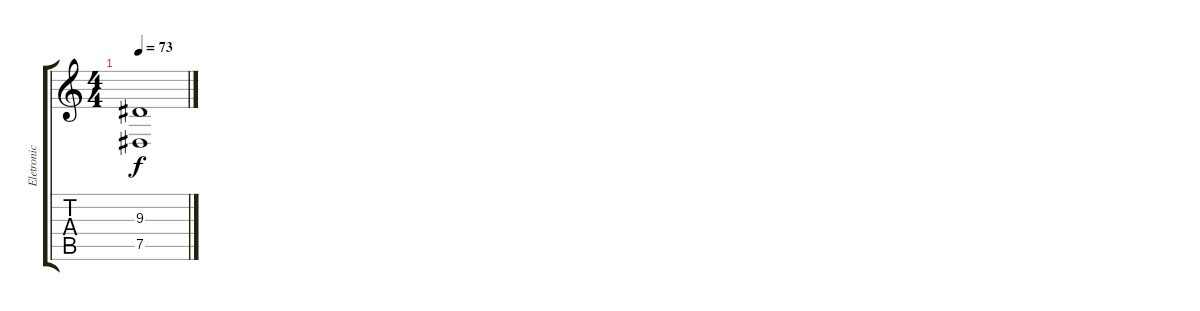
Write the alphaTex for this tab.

\track ("Eletronic sounds and strings" "Eletronic ") {instrument stringensemble2}
\staff {score tabs}
\tuning (Eb4 Bb3 Gb3 Db3 Ab2 Eb2) {hide}
\ts (4 4)
\tempo 73
\clef g2
\ks c
(9.3{t} 7.5{t}).1{dy f}
